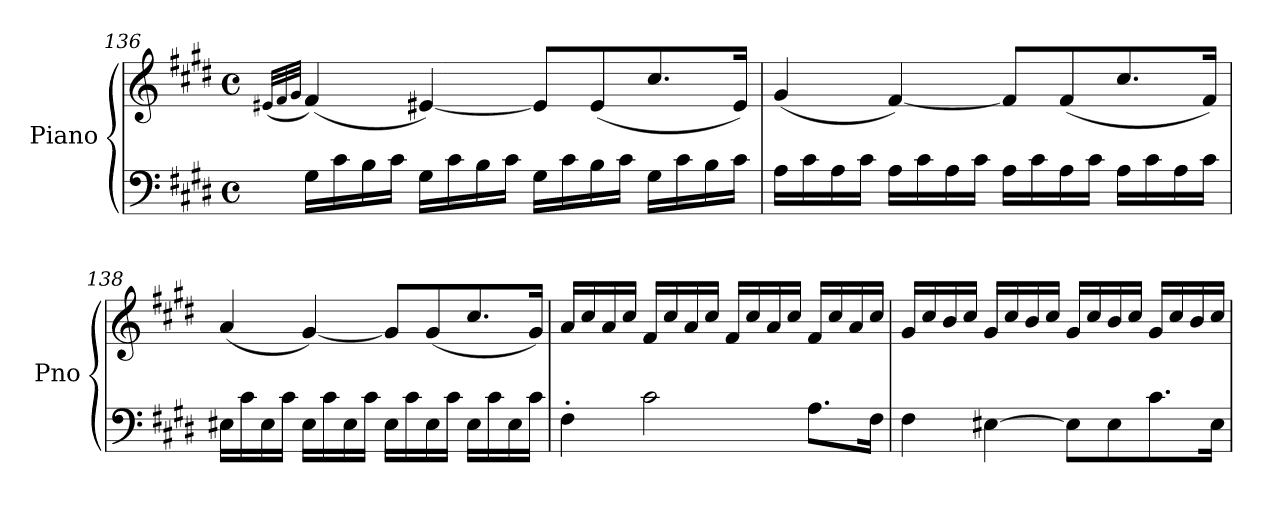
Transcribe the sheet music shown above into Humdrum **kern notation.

**kern	**kern
*part1	*part1
*staff2	*staff1
*I"Piano	*
*I'Pno	*
*clefF4	*clefG2
*k[f#c#g#d#]	*k[f#c#g#d#]
*M4/4	*M4/4
*met(c)	*met(c)
=136	=136
.	(<32qe#X/LLL
.	32qf#/
.	32qg#/JJJ
16G#\LL	(<4f#/)
16c#\	.
16B\	.
16c#\JJ	.
16G#\LL	[4e#/)
16c#\	.
16B\	.
16c#\JJ	.
16G#\LL	8e#/L]
16c#\	.
16B\	(<8e#/
16c#\JJ	.
16G#\LL	8.cc#/
16c#\	.
16B\	.
16c#\JJ	16e#/Jk)
=137	=137
16A\LL	(<4g#/
16c#\	.
16A\	.
16c#\JJ	.
16A\LL	[4f#/)
16c#\	.
16A\	.
16c#\JJ	.
16A\LL	8f#/L]
16c#\	.
16A\	(<8f#/
16c#\JJ	.
16A\LL	8.cc#/
16c#\	.
16A\	.
16c#\JJ	16f#/Jk)
=138	=138
16E#X\LL	(<4a/
16c#\	.
16E#\	.
16c#\JJ	.
16E#\LL	[4g#/)
16c#\	.
16E#\	.
16c#\JJ	.
16E#\LL	8g#/L]
16c#\	.
16E#\	(<8g#/
16c#\JJ	.
16E#\LL	8.cc#/
16c#\	.
16E#\	.
16c#\JJ	16g#/Jk)
=139	=139
4F#'\	16a/LL
.	16cc#/
.	16a/
.	16cc#/JJ
2c#\	16f#/LL
.	16cc#/
.	16a/
.	16cc#/JJ
.	16f#/LL
.	16cc#/
.	16a/
.	16cc#/JJ
8.A\L	16f#/LL
.	16cc#/
.	16a/
16F#\Jk	16cc#/JJ
=140	=140
4F#\	16g#/LL
.	16cc#/
.	16b/
.	16cc#/JJ
[4E#X\	16g#/LL
.	16cc#/
.	16b/
.	16cc#/JJ
8E#\L]	16g#/LL
.	16cc#/
8E#\	16b/
.	16cc#/JJ
8.c#\	16g#/LL
.	16cc#/
.	16b/
16E#\Jk	16cc#/JJ
=	=
*-	*-
